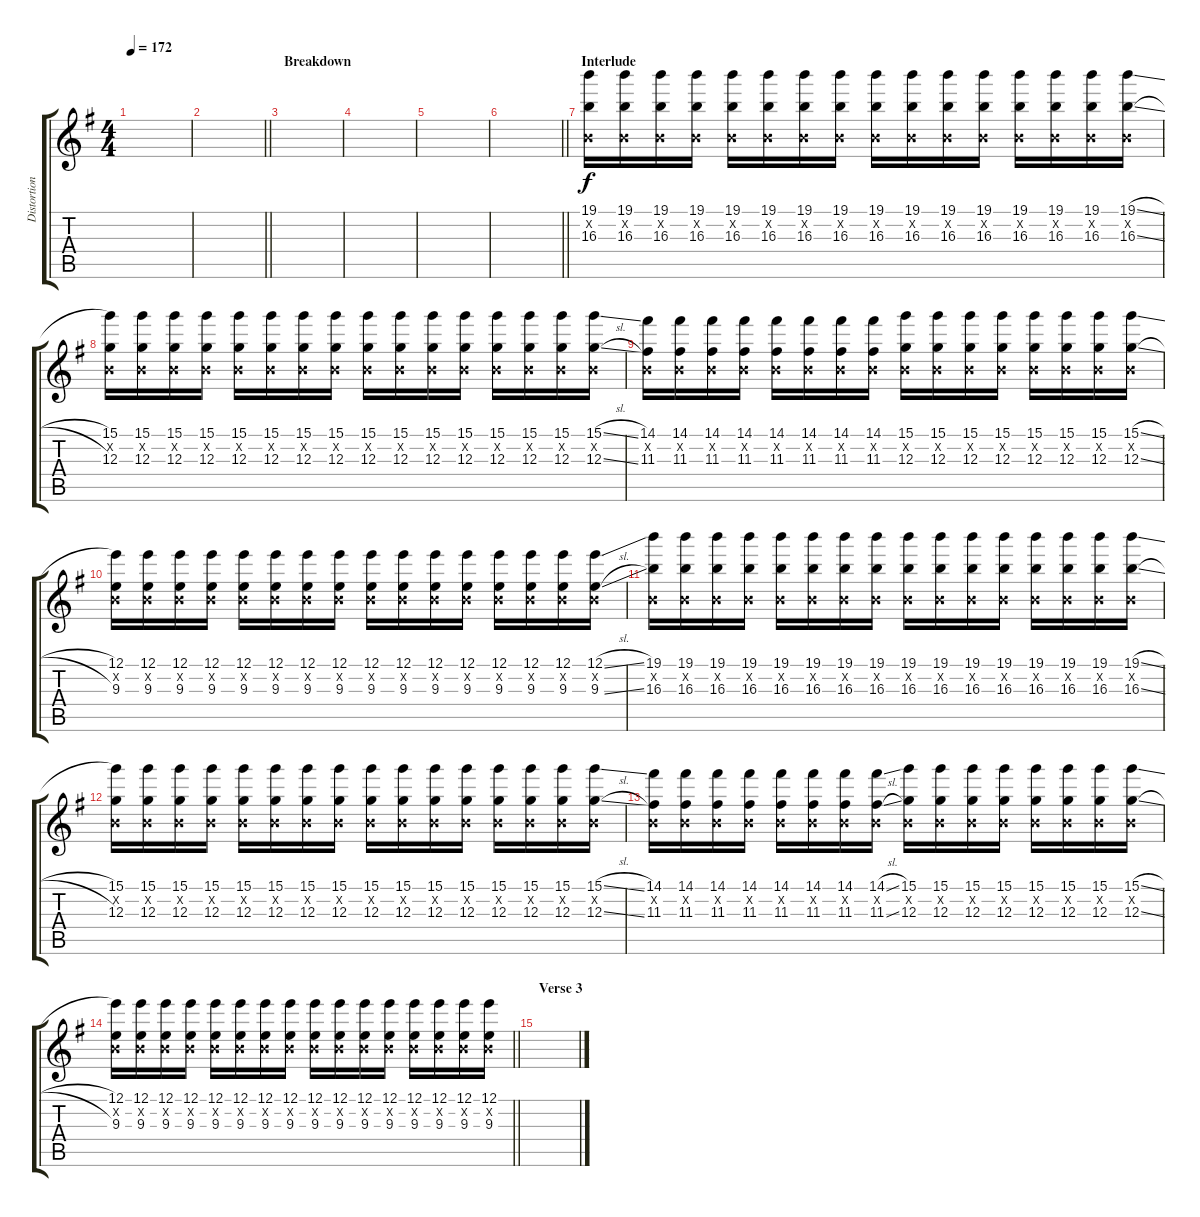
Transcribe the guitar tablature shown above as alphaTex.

\track ("Distortion" "Distortion") {instrument distortionguitar}
\staff {score tabs}
\tuning (E4 B3 G3 D3 A2 E2) {hide}
\ts (4 4)
\tempo 172
\clef g2
\ks g
|
\barLineRight lightlight
|
\section ("" "Breakdown")
|
|
|
\barLineRight lightlight
|
\section ("" "Interlude")
(19.1 0.2{x} 16.3).16 (19.1 0.2{x} 16.3).16 (19.1 0.2{x} 16.3).16 (19.1 0.2{x} 16.3).16 (19.1 0.2{x} 16.3).16 (19.1 0.2{x} 16.3).16 (19.1 0.2{x} 16.3).16 (19.1 0.2{x} 16.3).16 (19.1 0.2{x} 16.3).16 (19.1 0.2{x} 16.3).16 (19.1 0.2{x} 16.3).16 (19.1 0.2{x} 16.3).16 (19.1 0.2{x} 16.3).16 (19.1 0.2{x} 16.3).16 (19.1 0.2{x} 16.3).16 (19.1{sl} 0.2{x} 16.3{sl}).16 |
(15.1 0.2{x} 12.3).16 (15.1 0.2{x} 12.3).16 (15.1 0.2{x} 12.3).16 (15.1 0.2{x} 12.3).16 (15.1 0.2{x} 12.3).16 (15.1 0.2{x} 12.3).16 (15.1 0.2{x} 12.3).16 (15.1 0.2{x} 12.3).16 (15.1 0.2{x} 12.3).16 (15.1 0.2{x} 12.3).16 (15.1 0.2{x} 12.3).16 (15.1 0.2{x} 12.3).16 (15.1 0.2{x} 12.3).16 (15.1 0.2{x} 12.3).16 (15.1 0.2{x} 12.3).16 (15.1{sl} 0.2{x} 12.3{sl}).16 |
(14.1 0.2{x} 11.3).16 (14.1 0.2{x} 11.3).16 (14.1 0.2{x} 11.3).16 (14.1 0.2{x} 11.3).16 (14.1 0.2{x} 11.3).16 (14.1 0.2{x} 11.3).16 (14.1 0.2{x} 11.3).16 (14.1 0.2{x} 11.3).16 (15.1 0.2{x} 12.3).16 (15.1 0.2{x} 12.3).16 (15.1 0.2{x} 12.3).16 (15.1 0.2{x} 12.3).16 (15.1 0.2{x} 12.3).16 (15.1 0.2{x} 12.3).16 (15.1 0.2{x} 12.3).16 (15.1{sl} 0.2{x} 12.3{sl}).16 |
(12.1 0.2{x} 9.3).16 (12.1 0.2{x} 9.3).16 (12.1 0.2{x} 9.3).16 (12.1 0.2{x} 9.3).16 (12.1 0.2{x} 9.3).16 (12.1 0.2{x} 9.3).16 (12.1 0.2{x} 9.3).16 (12.1 0.2{x} 9.3).16 (12.1 0.2{x} 9.3).16 (12.1 0.2{x} 9.3).16 (12.1 0.2{x} 9.3).16 (12.1 0.2{x} 9.3).16 (12.1 0.2{x} 9.3).16 (12.1 0.2{x} 9.3).16 (12.1 0.2{x} 9.3).16 (12.1{sl} 0.2{x} 9.3{sl}).16 |
(19.1 0.2{x} 16.3).16 (19.1 0.2{x} 16.3).16 (19.1 0.2{x} 16.3).16 (19.1 0.2{x} 16.3).16 (19.1 0.2{x} 16.3).16 (19.1 0.2{x} 16.3).16 (19.1 0.2{x} 16.3).16 (19.1 0.2{x} 16.3).16 (19.1 0.2{x} 16.3).16 (19.1 0.2{x} 16.3).16 (19.1 0.2{x} 16.3).16 (19.1 0.2{x} 16.3).16 (19.1 0.2{x} 16.3).16 (19.1 0.2{x} 16.3).16 (19.1 0.2{x} 16.3).16 (19.1{sl} 0.2{x} 16.3{sl}).16 |
(15.1 0.2{x} 12.3).16 (15.1 0.2{x} 12.3).16 (15.1 0.2{x} 12.3).16 (15.1 0.2{x} 12.3).16 (15.1 0.2{x} 12.3).16 (15.1 0.2{x} 12.3).16 (15.1 0.2{x} 12.3).16 (15.1 0.2{x} 12.3).16 (15.1 0.2{x} 12.3).16 (15.1 0.2{x} 12.3).16 (15.1 0.2{x} 12.3).16 (15.1 0.2{x} 12.3).16 (15.1 0.2{x} 12.3).16 (15.1 0.2{x} 12.3).16 (15.1 0.2{x} 12.3).16 (15.1{sl} 0.2{x} 12.3{sl}).16 |
(14.1 0.2{x} 11.3).16 (14.1 0.2{x} 11.3).16 (14.1 0.2{x} 11.3).16 (14.1 0.2{x} 11.3).16 (14.1 0.2{x} 11.3).16 (14.1 0.2{x} 11.3).16 (14.1 0.2{x} 11.3).16 (14.1{sl} 0.2{x} 11.3{sl}).16 (15.1 0.2{x} 12.3).16 (15.1 0.2{x} 12.3).16 (15.1 0.2{x} 12.3).16 (15.1 0.2{x} 12.3).16 (15.1 0.2{x} 12.3).16 (15.1 0.2{x} 12.3).16 (15.1 0.2{x} 12.3).16 (15.1{sl} 0.2{x} 12.3{sl}).16 |
\barLineRight lightlight
(12.1 0.2{x} 9.3).16 (12.1 0.2{x} 9.3).16 (12.1 0.2{x} 9.3).16 (12.1 0.2{x} 9.3).16 (12.1 0.2{x} 9.3).16 (12.1 0.2{x} 9.3).16 (12.1 0.2{x} 9.3).16 (12.1 0.2{x} 9.3).16 (12.1 0.2{x} 9.3).16 (12.1 0.2{x} 9.3).16 (12.1 0.2{x} 9.3).16 (12.1 0.2{x} 9.3).16 (12.1 0.2{x} 9.3).16 (12.1 0.2{x} 9.3).16 (12.1 0.2{x} 9.3).16 (12.1 0.2{x} 9.3).16 |
\section ("" "Verse 3")
